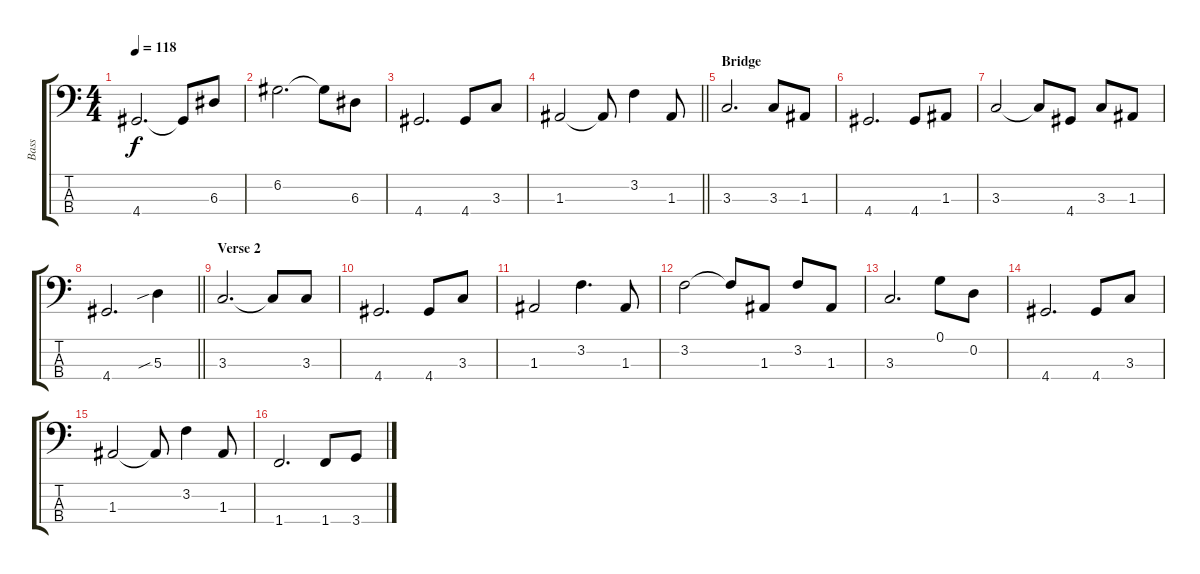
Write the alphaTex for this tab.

\track ("Bass" "Bass") {instrument electricbassfinger}
\staff {score tabs}
\tuning (G2 D2 A1 E1) {hide}
\ts (4 4)
\tempo 118
\clef f4
\ks c
4.4.2{d dy f} 4.4{t}.8 6.3.8 |
6.2.2{d} 6.2{t}.8 6.3.8 |
4.4.2{d} 4.4.8 3.3.8 |
\barLineRight lightlight
1.3.2 1.3{t}.8 3.2.4 1.3.8 |
\section ("" "Bridge")
3.3.2{d} 3.3.8 1.3.8 |
4.4.2{d} 4.4.8 1.3.8 |
3.3.2 3.3{t}.8 4.4.8 3.3.8 1.3.8 |
\barLineRight lightlight
4.4.2{d} 5.3{sib}.4 |
\section ("" "Verse 2")
3.3.2{d} 3.3{t}.8 3.3.8 |
4.4.2{d} 4.4.8 3.3.8 |
1.3.2 3.2.4{d} 1.3.8 |
3.2.2 3.2{t}.8 1.3.8 3.2.8 1.3.8 |
3.3.2{d} 0.1.8 0.2.8 |
4.4.2{d} 4.4.8 3.3.8 |
1.3.2 1.3{t}.8 3.2.4 1.3.8 |
1.4.2{d} 1.4.8 3.4.8
